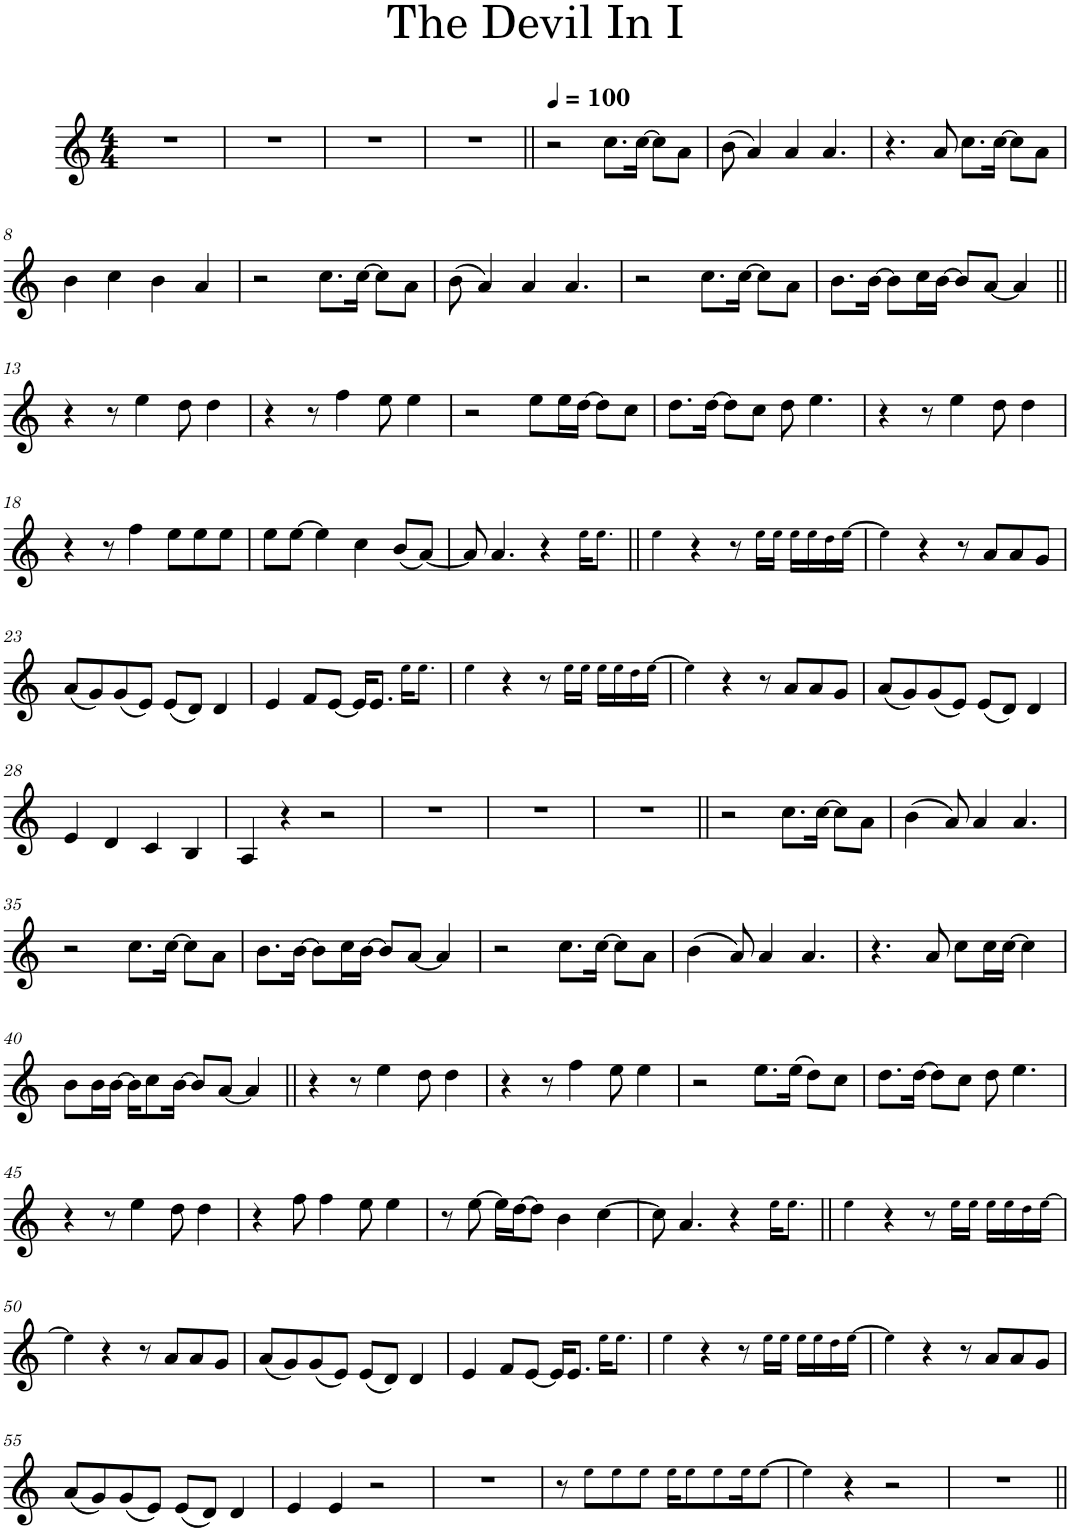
**kern
*part1
*staff1
*I"Bb Trumpet
*I'Bb Tpt.
*clefG2
*Trd1c2
*k[]
*M4/4
=1
1r
=2
1r
=3
1r
=4
1r
=5||
*MM100
2r
8.cc\L
[16cc\Jk
8cc\L]
8a\J
=6
(8b\
4a/)
4a/
4.a/
=7
4.r
8a/
8.cc\L
[16cc\Jk
8cc\L]
8a\J
!!LO:LB:g=z
=8
4b\
4cc\
4b\
4a/
=9
2r
8.cc\L
[16cc\Jk
8cc\L]
8a\J
=10
(8b\
4a/)
4a/
4.a/
=11
2r
8.cc\L
[16cc\Jk
8cc\L]
8a\J
=12
8.b\L
[16b\Jk
8b\L]
16cc\L
[16b\JJ
8b/L]
[8a/J
4a/]
!!LO:LB:g=z
=13||
4r
8r
4ee\
8dd\
4dd\
=14
4r
8r
4ff\
8ee\
4ee\
=15
2r
8ee\L
16ee\L
[16dd\JJ
8dd\L]
8cc\J
=16
8.dd\L
[16dd\Jk
8dd\L]
8cc\J
8dd\
4.ee\
=17
4r
8r
4ee\
8dd\
4dd\
!!LO:LB:g=z
=18
4r
8r
4ff\
8ee\L
8ee\
8ee\J
=19
8ee\L
[8ee\J
4ee\]
4cc\
(8b/L
[8a/J)
=20
8a/]
4.a/
4r
16ee!\KL
8.ee!\J
=21||
4ee!\
4r
8r
16ee!\LL
16ee!\JJ
16ee!\LL
16ee!\
16dd!\
[16ee!\JJ
=22
4ee!\]
4r
8r
8a/L
8a/
8g/J
!!LO:LB:g=z
=23
(8a/L
8g/)
(8g/
8e/J)
(8e/L
8d/J)
4d/
=24
4e/
8f/L
[8e/J
16e/KL]
8.e/J
16ee!\KL
8.ee!\J
=25
4ee!\
4r
8r
16ee!\LL
16ee!\JJ
16ee!\LL
16ee!\
16dd!\
[16ee!\JJ
=26
4ee!\]
4r
8r
8a/L
8a/
8g/J
=27
(8a/L
8g/)
(8g/
8e/J)
(8e/L
8d/J)
4d/
!!LO:LB:g=z
=28
4e/
4d/
4c/
4B/
=29
4A/
4r
2r
=30
1r
=31
1r
=32
1r
=33||
2r
8.cc\L
[16cc\Jk
8cc\L]
8a\J
=34
(4b\
8a/)
4a/
4.a/
!!LO:LB:g=z
=35
2r
8.cc\L
[16cc\Jk
8cc\L]
8a\J
=36
8.b\L
[16b\Jk
8b\L]
16cc\L
[16b\JJ
8b/L]
[8a/J
4a/]
=37
2r
8.cc\L
[16cc\Jk
8cc\L]
8a\J
=38
(4b\
8a/)
4a/
4.a/
=39
4.r
8a/
8cc\L
16cc\L
[16cc\JJ
4cc\]
!!LO:LB:g=z
=40
8b\L
16b\L
[16b\JJ
16b\KL]
8cc\
[16b\Jk
8b/L]
[8a/J
4a/]
=41||
4r
8r
4ee\
8dd\
4dd\
=42
4r
8r
4ff\
8ee\
4ee\
=43
2r
8.ee\L
(16ee\Jk
8dd\L)
8cc\J
=44
8.dd\L
[16dd\Jk
8dd\L]
8cc\J
8dd\
4.ee\
!!LO:LB:g=z
=45
4r
8r
4ee\
8dd\
4dd\
=46
4r
8ff\
4ff\
8ee\
4ee\
=47
8r
[8ee\
16ee\LL]
[16dd\J
8dd\J]
4b\
[4cc\
=48
8cc\]
4.a/
4r
16ee!\KL
8.ee!\J
=49||
4ee!\
4r
8r
16ee!\LL
16ee!\JJ
16ee!\LL
16ee!\
16dd!\
[16ee!\JJ
!!LO:LB:g=z
=50
4ee!\]
4r
8r
8a/L
8a/
8g/J
=51
(8a/L
8g/)
(8g/
8e/J)
(8e/L
8d/J)
4d/
=52
4e/
8f/L
[8e/J
16e/KL]
8.e/J
16ee!\KL
8.ee!\J
=53
4ee!\
4r
8r
16ee!\LL
16ee!\JJ
16ee!\LL
16ee!\
16dd!\
[16ee!\JJ
=54
4ee!\]
4r
8r
8a/L
8a/
8g/J
!!LO:LB:g=z
=55
(8a/L
8g/)
(8g/
8e/J)
(8e/L
8d/J)
4d/
=56
4e/
4e/
2r
=57
1r
=58
8r
8ee!\L
8ee!\
8ee!\J
16ee!\KL
8ee!\
8ee!\
16ee!\K
[8ee!\J
=59
4ee!\]
4r
2r
=60
1r
=||
*-
